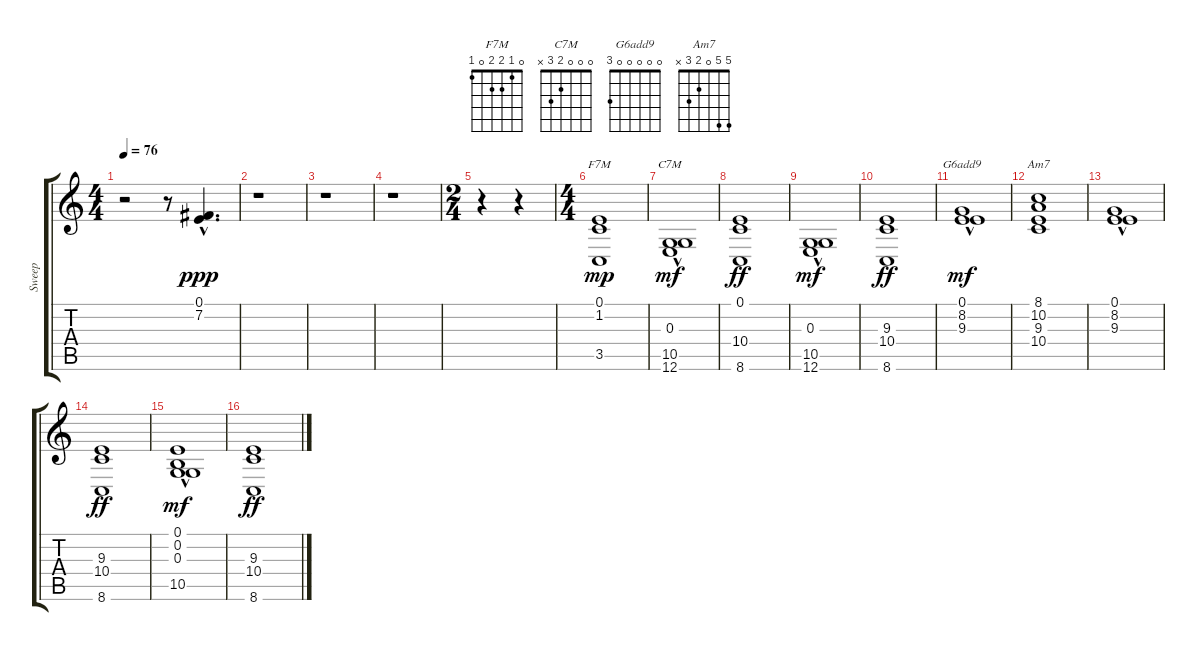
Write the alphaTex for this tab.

\track ("Sweep" "Sweep") {instrument pad8sweep}
\staff {score tabs}
\tuning (E4 B3 G3 D3 A2 E2) {hide}
\chord ("F7M" 0 1 2 2 0 1)
\chord ("C7M" 0 0 0 2 3 x)
\chord ("G6add9" 0 0 0 0 0 3)
\chord ("Am7" 5 5 0 2 3 x)
\ts (4 4)
\tempo 76
\clef g2
\ks c
r.2{dy ppp} r.8 (0.1{hac} 7.2{hac}).4{d instrument pad8sweep} |
r.1 |
r.1 |
r.1 |
\ts (2 4)
r.4 r.4{volume 7 instrument pad8sweep} |
\ts (4 4)
(0.1 1.2 3.5).1{ch "F7M" dy mp} |
(0.3{hac} 10.5{hac} 12.6{hac}).1{ch "C7M" dy mf} |
(0.1 10.4 8.6).1{dy ff instrument pad8sweep} |
(0.3{hac} 10.5{hac} 12.6{hac}).1{dy mf} |
(9.3 10.4 8.6).1{dy ff instrument synthstrings2} |
(0.1 8.2{hac} 9.3{hac}).1{ch "G6add9" dy mf} |
(8.1 10.2 9.3 10.4).1{ch "Am7" instrument pad8sweep} |
(0.1 8.2{hac} 9.3{hac}).1 |
(9.3 10.4 8.6).1{dy ff instrument pad8sweep} |
(0.1 0.2 0.3{hac} 10.5).1{dy mf} |
(9.3 10.4 8.6).1{dy ff instrument pad8sweep}
